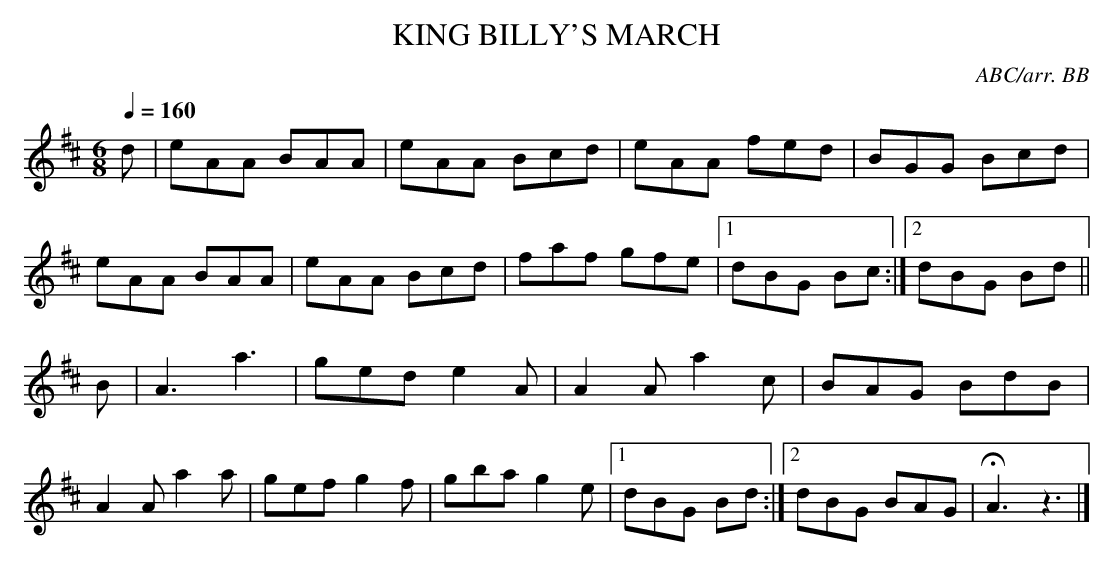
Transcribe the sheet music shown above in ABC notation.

X:1
T:KING BILLY'S MARCH
C:ABC/arr. BB
Q:1/4=160
L:1/8
M:6/8
K:Amix
d|eAA BAA|eAA Bcd|eAA fed|BGG Bcd|
eAA BAA|eAA Bcd|faf gfe|1 dBG Bc:|\
[2 dBG Bd||
B|A3 a3|ged e2A|A2A a2c|BAG BdB|
A2A a2a|gef g2f|gba g2e|1 dBG Bd:|\
[2 dBG BAG|HA3z3|]
